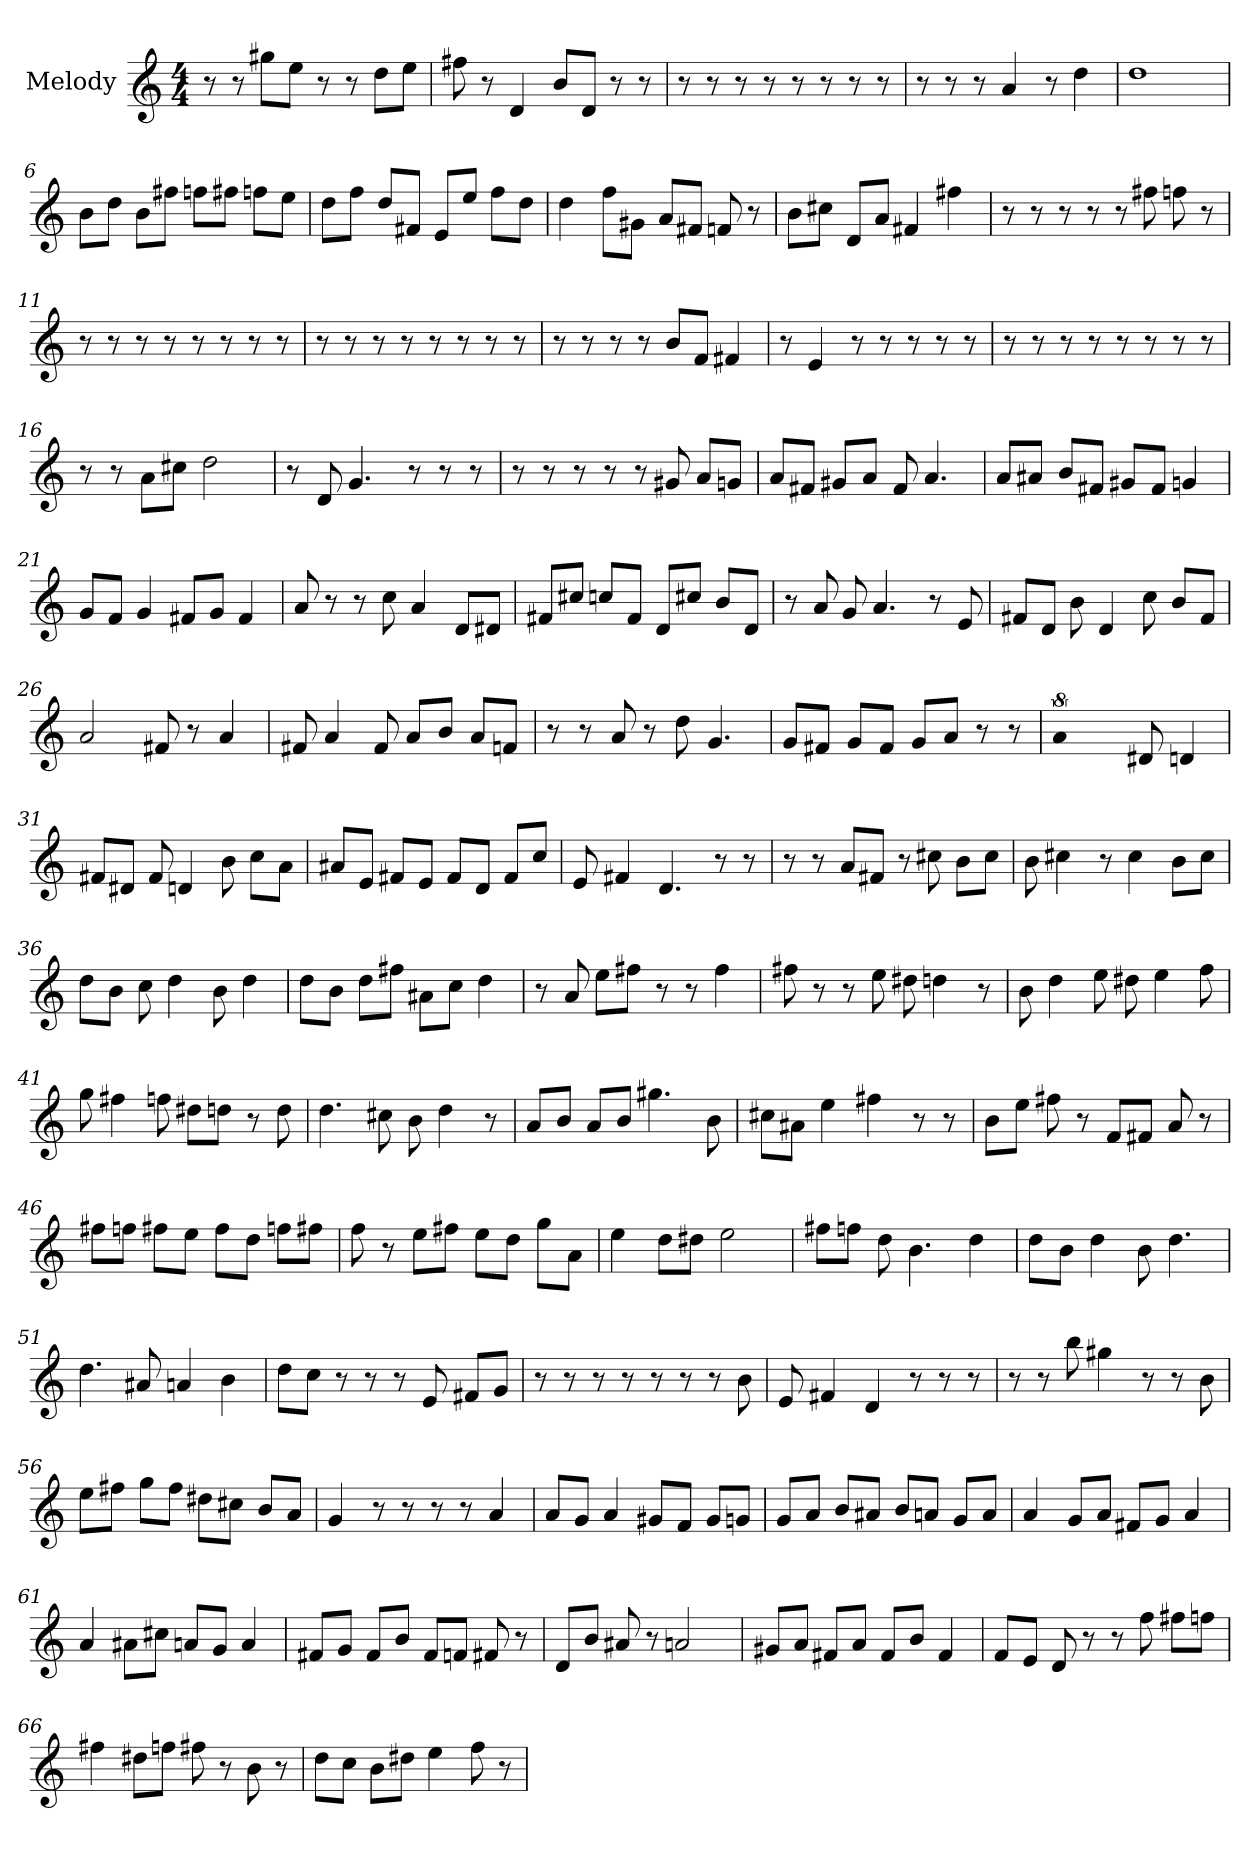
**kern
*part1
*staff1
*I"Melody
*clefG2
*k[]
*C:
*M4/4
*MM161
=1
8r
8r
8gg#\L
8ee\J
8r
8r
8dd\L
8ee\J
=2
8ff#
8r
4d
8b/L
8d/J
8r
8r
=3
8r
8r
8r
8r
8r
8r
8r
8r
=4
8r
8r
8r
4a
8r
4dd
=5
1dd
=6
8b\L
8dd\J
8b\L
8ff#\J
8ff\L
8ff#\J
8ff\L
8ee\J
=7
8dd\L
8ff\J
8dd/L
8f#/J
8e/L
8ee/J
8ff\L
8dd\J
=8
4dd
8ff\L
8g#\J
8a/L
8f#/J
8f
8r
=9
8b\L
8cc#\J
8d/L
8a/J
4f#
4ff#
=10
8r
8r
8r
8r
8r
8ff#
8ff
8r
=11
8r
8r
8r
8r
8r
8r
8r
8r
=12
8r
8r
8r
8r
8r
8r
8r
8r
=13
8r
8r
8r
8r
8b/L
8f/J
4f#
=14
8r
4e
8r
8r
8r
8r
8r
=15
8r
8r
8r
8r
8r
8r
8r
8r
=16
8r
8r
8a\L
8cc#\J
2dd
=17
8r
8d
4.g
8r
8r
8r
=18
8r
8r
8r
8r
8r
8g#
8a/L
8g/J
=19
8a/L
8f#/J
8g#/L
8a/J
8f#
4.a
=20
8a/L
8a#/J
8b/L
8f#/J
8g#/L
8f#/J
4g
=21
8g/L
8f/J
4g
8f#/L
8g/J
4f#
=22
8a
8r
8r
8cc
4a
8d/L
8d#/J
=23
8f#/L
8cc#/J
8cc/L
8f#/J
8d/L
8cc#/J
8b/L
8d/J
=24
8r
8a
8g
4.a
8r
8e
=25
8f#/L
8d/J
8b
4d
8cc
8b/L
8f#/J
=26
2a
8f#
8r
4a
=27
8f#
4a
8f#
8a/L
8b/J
8a/L
8f/J
=28
8r
8r
8a
8r
8dd
4.g
=29
8g/L
8f#/J
8g/L
8f#/J
8g/L
8a/J
8r
8r
=30
!LO:N:vis=2
8%5a
8d#
4d
=31
8f#/L
8d#/J
8f#
4d
8b
8cc\L
8a\J
=32
8a#/L
8e/J
8f#/L
8e/J
8f#/L
8d/J
8f#/L
8cc/J
=33
8e
4f#
4.d
8r
8r
=34
8r
8r
8a/L
8f#/J
8r
8cc#
8b\L
8cc#\J
=35
8b
4cc#
8r
4cc#
8b\L
8cc#\J
=36
8dd\L
8b\J
8cc
4dd
8b
4dd
=37
8dd\L
8b\J
8dd\L
8ff#\J
8a#\L
8cc\J
4dd
=38
8r
8a
8ee\L
8ff#\J
8r
8r
4ff#
=39
8ff#
8r
8r
8ee
8dd#
4dd
8r
=40
8b
4dd
8ee
8dd#
4ee
8ff
=41
8gg
4ff#
8ff
8dd#\L
8dd\J
8r
8dd
=42
4.dd
8cc#
8b
4dd
8r
=43
8a/L
8b/J
8a/L
8b/J
4.gg#
8b
=44
8cc#\L
8a#\J
4ee
4ff#
8r
8r
=45
8b\L
8ee\J
8ff#
8r
8f/L
8f#/J
8a
8r
=46
8ff#\L
8ff\J
8ff#\L
8ee\J
8ff#\L
8dd\J
8ff\L
8ff#\J
=47
8ff
8r
8ee\L
8ff#\J
8ee\L
8dd\J
8gg\L
8a\J
=48
4ee
8dd\L
8dd#\J
2ee
=49
8ff#\L
8ff\J
8dd
4.b
4dd
=50
8dd\L
8b\J
4dd
8b
4.dd
=51
4.dd
8a#
4a
4b
=52
8dd\L
8cc\J
8r
8r
8r
8e
8f#/L
8g/J
=53
8r
8r
8r
8r
8r
8r
8r
8b
=54
8e
4f#
4d
8r
8r
8r
=55
8r
8r
8bb
4gg#
8r
8r
8b
=56
8ee\L
8ff#\J
8gg\L
8ff#\J
8dd#\L
8cc#\J
8b/L
8a/J
=57
4g
8r
8r
8r
8r
4a
=58
8a/L
8g/J
4a
8g#/L
8f/J
8g#/L
8g/J
=59
8g/L
8a/J
8b/L
8a#/J
8b/L
8a/J
8g/L
8a/J
=60
4a
8g/L
8a/J
8f#/L
8g/J
4a
=61
4a
8a#\L
8cc#\J
8a/L
8g/J
4a
=62
8f#/L
8g/J
8f#/L
8b/J
8f#/L
8f/J
8f#
8r
=63
8d/L
8b/J
8a#
8r
2a
=64
8g#/L
8a/J
8f#/L
8a/J
8f#/L
8b/J
4f#
=65
8f/L
8e/J
8d
8r
8r
8ff
8ff#\L
8ff\J
=66
4ff#
8dd#\L
8ff\J
8ff#
8r
8b
8r
=67
8dd\L
8cc\J
8b\L
8dd#\J
4ee
8ff
8r
=
*-
